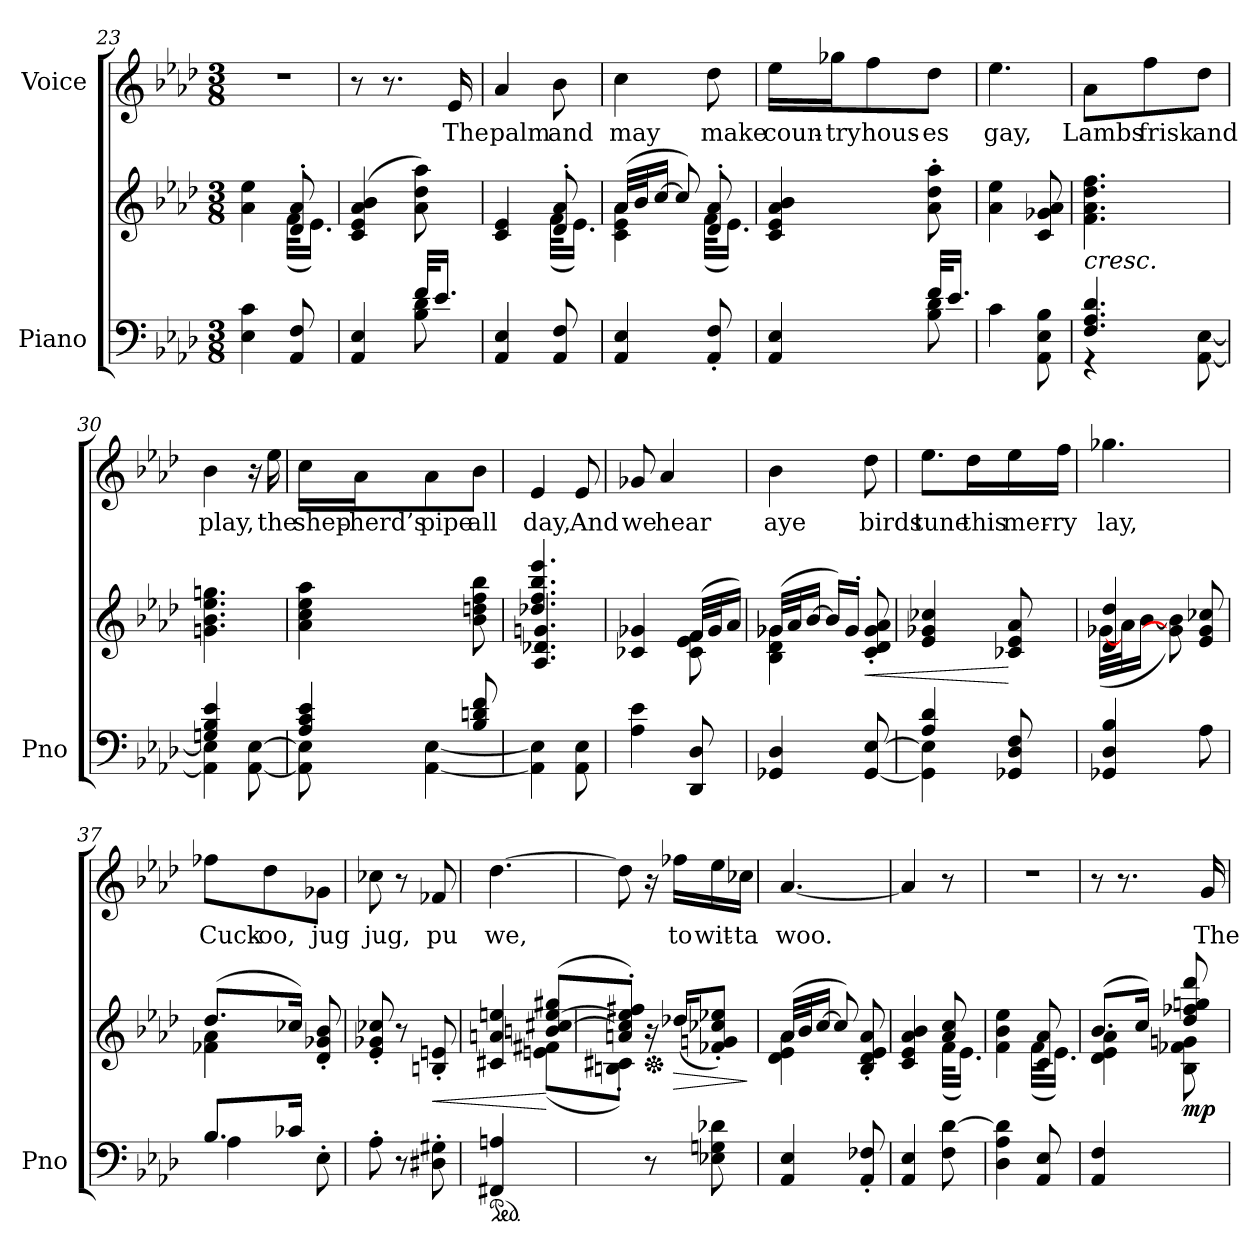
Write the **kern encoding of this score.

**kern	**kern	**dynam	**kern	**text
*part2	*part2	*part2	*part1	*part1
*staff3	*staff2	*staff2/3	*staff1	*staff1
*I"Piano	*	*	*I"Voice	*
*I'Pno	*	*	*	*
*clefF4	*clefG2	*	*clefG2	*
*k[b-e-a-d-]	*k[b-e-a-d-]	*	*k[b-e-a-d-]	*
*M3/8	*M3/8	*	*M3/8	*
=23	=23	=23	=23	=23
*	*^	*	*	*
4E-\ 4c\	4a-\ 4ee-\	4ryy	.	4.r	.
8AA-/ 8F/	8d-/' 8a-/'	(32f\KLL	.	.	.
.	.	16.e-\JJ)	.	.	.
*	*v	*v	*	*	*
=24	=24	=24	=24	=24
*^	*	*	*	*
4ryy	4AA-/ 4E-/	(>4c/ 4e-/ 4a-/ 4b-/	.	8r	.
.	.	.	.	8.r	.
32f/KLL	8B-\ 8d-\	8a-\ 8dd-\ 8aa-\)	.	.	.
16.e-/JJ	.	.	.	.	.
!	!	!	!	!	!LO:LY:b
.	.	.	.	16e-/	The
*v	*v	*	*	*	*
=25	=25	=25	=25	=25
*	*^	*	*	*
!	!	!	!	!	!LO:LY:b
4AA-/ 4E-/	4c/ 4e-/	4ryy	.	4a-/	palm
!	!	!	!	!	!LO:LY:b
8AA-/ 8F/	8d-/' 8a-/'	(32f\KLL	.	8b-\	and
.	.	16.e-\JJ)	.	.	.
=26	=26	=26	=26	=26	=26
!	!	!	!	!	!LO:LY:b
4AA-/ 4E-/	(32a-/LLL	4c\ 4e-\ 4a-\	.	4cc\	may
.	32b-/J	.	.	.	.
.	[16cc/JJ	.	.	.	.
.	8cc/])	.	.	.	.
!	!	!	!	!	!LO:LY:b
8AA-/' 8F/'	8d-/' 8a-/'	(32f\KLL	.	8dd-\	make
.	.	16.e-\JJ)	.	.	.
!!LO:LB:g=z
=27	=27	=27	=27	=27	=27
*^	*	*	*	*	*
!	!	!	!	!	!	!LO:LY:b
*	*	*v	*v	*	*	*
4ryy	4AA-/ 4E-/	4c/ 4e-/ 4a-/ 4b-/	.	16ee-\LL	coun-
!	!	!	!	!	!LO:LY:b
.	.	.	.	16gg-X\J	-try
!	!	!	!	!	!LO:LY:b
.	.	.	.	8ff\	hous-
!	!	!	!	!	!LO:LY:b
32f/KLL	8B-\ 8d-\	8a-\'> 8dd-\'> 8aa-\'>	.	8dd-\J	-es
16.e-/JJ	.	.	.	.	.
*v	*v	*	*	*	*
=28	=28	=28	=28	=28
!	!	!	!	!LO:LY:b
4c\	4a-\ 4ee-\	.	4.ee-\	gay,
8AA-\ 8E-\ 8B-\	8c/ 8g-X/ 8a-/	.	.	.
=29	=29	=29	=29	=29
*^	*	*	*	*
!	!	!LO:TX:b:i:t=cresc.	!	!	!
!	!	!	!	!	!LO:LY:b
4.F/ 4.A-/ 4.d-/	4r	4.f\ 4.a-\ 4.dd-\ 4.ff\	.	8a-\L	Lambs
!	!	!	!	!	!LO:LY:b
.	.	.	.	8ff\	frisk
!	!	!	!	!	!LO:LY:b
.	[8AA-\ [8E-\	.	.	8dd-\J	and
=30	=30	=30	=30	=30	=30
!	!	!	!	!	!LO:LY:b
4Gn/ 4B-/ 4e-/	4AA-\] 4E-\]	4.gn\ 4.b-\ 4.ee-\ 4.ggn\	.	4b-\	play,
8ryy	[8AA-\ [8E-\	.	.	16r	.
!	!	!	!	!	!LO:LY:b
.	.	.	.	16ee-\	the
=31	=31	=31	=31	=31	=31
!	!	!	!	!	!LO:LY:b
4A-/ 4c/ 4e-/	8AA-\] 8E-\]	4a-\ 4cc\ 4ee-\ 4aa-\	.	16cc\LL	shep-
!	!	!	!	!	!LO:LY:b
.	.	.	.	16a-\J	-herd’s
!	!	!	!	!	!LO:LY:b
.	[4AA-\ [4E-\	.	.	8a-\	pipe
!	!	!	!	!	!LO:LY:b
8B-/ 8dn/ 8f/	.	8b-\ 8ddn\ 8ff\ 8bb-\	.	8b-\J	all
*v	*v	*	*	*	*
!!LO:PB:g=z
=32	=32	=32	=32	=32
*	*^	*	*	*
!	!	!	!	!	!LO:LY:b
4AA-\] 4E-\]	4.dd-X/ 4.ff/ 4.bb-/ 4.eee-/	4.A-/ 4.d-X/ 4.gn/	.	4e-/	day,
!	!	!	!	!	!LO:LY:b
8AA-\ 8E-\	.	.	.	8e-/	And
=33	=33	=33	=33	=33	=33
!	!	!	!LO:DY:b	!	!LO:LY:b
!	!	!	!LO:DY:n=1:b	!	!
4A-\ 4e-\	4c-X/ 4g-X/	4ryy	p other-dynamics	8g-X/	we
!	!	!	!	!	!LO:LY:b
.	.	.	.	4a-/	hear
8DD-/ 8D-/	(32f/LLL	8c-\ 8e-\ 8f\	.	.	.
.	32g-/J	.	.	.	.
.	16a-/JJ)	.	.	.	.
=34	=34	=34	=34	=34	=34
!	!	!	!	!	!LO:LY:b
4GG-X/ 4D-/	(>32g-X/LLL	4B-\ 4d-\ 4g-\	.	4b-\	aye
.	32a-/J	.	.	.	.
.	[16b-/JJ	.	.	.	.
.	16b-/LL])	.	.	.	.
.	16g-'/JJ	.	.	.	.
!	!	!	!LO:HP:b	!	!LO:LY:b
[<8GG-/ [<8E-/	8c/'> 8d-/'> 8g-/'> 8a-/'>	8ryy	<	8dd-\	birds
=35	=35	=35	=35	=35	=35
*^	*	*	*	*	*
!	!	!	!	!	!	!LO:LY:b
*	*	*v	*v	*	*	*
4A-/ 4d-/	4GG-\] 4E-\]	4e-/ 4g-X/ 4cc-X/	.	8.ee-\L	tune
!	!	!	!	!	!LO:LY:b
.	.	.	.	16dd-\L	this
!	!	!	!	!	!LO:LY:b
8GG-X/ 8D-/ 8F/	8ryy	8c-X/ 8e-/ 8a-/	[	16ee-\	mer-
!	!	!	!	!	!LO:LY:b
.	.	.	.	16ff\JJ	-ry
*v	*v	*	*	*	*
=36	=36	=36	=36	=36
*	*^	*	*	*
!	!	!	!	!	!LO:LY:b
4GG-X/ 4D-/ 4B-/	4d-/ 4dd-/	([32g-X\LLL	.	4.gg-X\	lay,
.	.	32a-\J	.	.	.
.	.	[>16b-\JJ	.	.	.
.	.	8g-\] 8b-\])	.	.	.
8A-\	8e-/ 8g-/ 8cc-X/	8ryy	.	.	.
!!LO:LB:g=z
=37	=37	=37	=37	=37	=37
*^	*	*	*	*	*
!	!	!	!	!	!	!LO:LY:b
8.B-/L	4A-\	(8.dd-/L	4f-X\ 4a-\	.	8ff-X\L	Cuck-
!	!	!	!	!	!	!LO:LY:b
.	.	.	.	.	8dd-\	-oo,
16c-X/Jk	.	16cc-X/Jk)	.	.	.	.
!	!	!	!	!	!	!LO:LY:b
8E-'<\	8ryy	8d-/'> 8g-X/'> 8b-/'>	8ryy	.	8g-X\J	jug
=38	=38	=38	=38	=38	=38	=38
!	!	!	!	!	!	!LO:LY:b
*v	*v	*	*	*	*	*
*	*v	*v	*	*	*
8A-'\	8e-/'> 8g-X/'> 8cc-X/'>	.	8cc-X\	jug,
8r	8r	.	8r	.
!	!	!LO:HP:b	!	!LO:LY:b
8D#X\' 8G#X\'	8Bn/'> 8en/'>	<	8f-X/	pu
=39	=39	=39	=39	=39
*ped	*	*	*	*
*	*^	*	*	*
!	!	!	!	!	!LO:LY:b
4FF#X/ 4An/	4c#X/ 4an/ 4een/	4ryy	.	[4.dd-\	we,
8ryy	(>8bn/ [8cc#X/ [<8ee/ 8gg#X/L	(<8en\ 8f#X\L	[	.	.
=40	=40	=40	=40	=40	=40
8ryy	8an/'> 8cc#/]'> 8ee/]'> 8ff#X/'>J)	8Bn\'< 8c#X\'<J)	.	8dd-\]	.
*	*Xped	*	*	*	*
8r	16r	4ryy	.	16r	.
!	!	!	!LO:HP:b	!	!LO:LY:b
.	(>16dd-X/KL	.	>	16ff-X\LL	to
!	!	!	!	!	!LO:LY:b
8E-X\ 8Gn\ 8d-X\	8f-X/' 8gn/' 8cc-X/' 8ee-X/'J)	.	.	16ee-\	wit-
!	!	!	!	!	!LO:LY:b
.	.	.	.	16cc-X\JJ	-ta
*	*v	*v	*	*	*
.	.	]	.	.
=41	=41	=41	=41	=41
*	*^	*	*	*
!	!	!	!	!	!LO:LY:b
4AA-/ 4E-/	(32a-/LLL	4d-\ 4e-\ 4a-\	.	[4.a-/	woo.
.	32b-/J	.	.	.	.
.	[16cc/JJ	.	.	.	.
.	8cc/])	.	.	.	.
8AA-/' 8F-X/'	8B-/'> 8d-/'> 8e-/'> 8a-/'>	8ryy	.	.	.
=42	=42	=42	=42	=42	=42
4AA-/ 4E-/	4c/ 4e-/ 4a-/ 4b-/	4ryy	.	4a-/]	.
8F\ [8d-\	8a-/ 8cc/	(32f\KLL	.	8r	.
.	.	16.e-\JJ)	.	.	.
!!LO:LB:g=z
=43	=43	=43	=43	=43	=43
4D-\ 4A-\ 4d-\]	4f\ 4b-\ 4ee-\	4ryy	.	4.r	.
8AA-/ 8E-/	8c/ 8a-/	(32f\KLL	.	.	.
.	.	16.e-\JJ)	.	.	.
=44	=44	=44	=44	=44	=44
*	*	*^	*	*	*
4AA-/ 4F/	(8.b-/L	4d-\ 4e-\ 4a-\	4ryy	.	8r	.
.	.	.	.	.	8.r	.
.	16cc/Jk)	.	.	.	.	.
!	!	!	!	!LO:DY:b	!	!
8ryy	8dd-/ 8ff-X/ 8ggn/ 8ddd-/	8ryy	8B-\ 8f-X\ 8gn\	mp	.	.
!	!	!	!	!	!	!LO:LY:b
.	.	.	.	.	16g/	The
*	*v	*v	*v	*	*	*
=	=	=	=	=
*-	*-	*-	*-	*-
